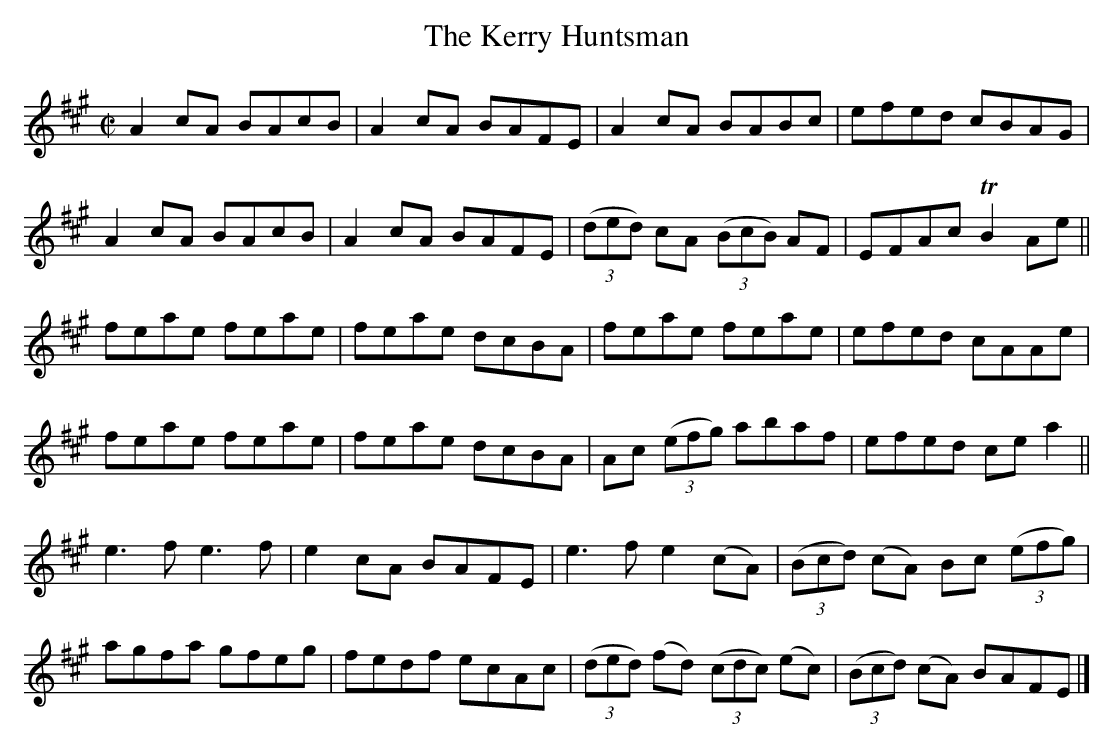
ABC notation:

X:1
T: The Kerry Huntsman
M: C|
L: 1/8
K: A
A2 cA BAcB | A2 cA BAFE |    A2   cA       BABc     | efed         cBAG       |
A2 cA BAcB | A2 cA BAFE | ((3ded) cA   ((3BcB) AF   | EFAc        TB2 Ae      ||
feae  feae | feae  dcBA |    feae          feae     | efed         cAAe       |
feae  feae | feae  dcBA | Ac ((3efg)       abaf     | efed         ce a2      ||
e3 f  e3 f | e2 cA BAFE |   e3  f         e2 (cA)   | ((3Bcd) (cA) Bc ((3efg) |
agfa  gfeg | fedf  ecAc | ((3ded) (fd) ((3cdc) (ec) | ((3Bcd) (cA) BAFE       |]
